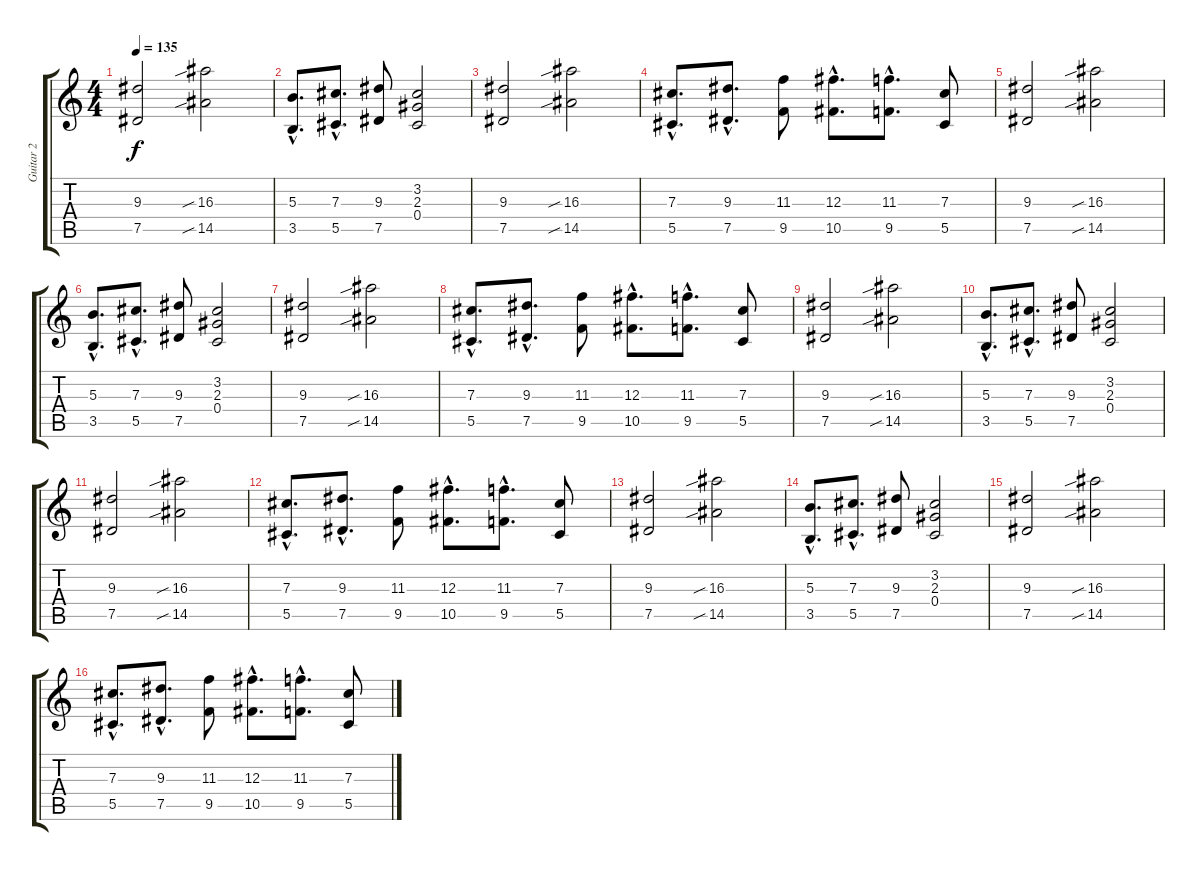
\track ("Guitar 2" "Guitar 2") {instrument overdrivenguitar}
\staff {score tabs}
\tuning (Eb4 Bb3 Gb3 Db3 Ab2 Eb2) {hide}
\ts (4 4)
\tempo 135
\clef g2
\ks c
(9.3 7.5).2{dy f} (16.3{sib} 14.5{sib}).2 |
(5.3{hac} 3.5{hac}).8{d} (7.3{hac} 5.5{hac}).8{d} (9.3 7.5).8 (3.2 2.3 0.4).2 |
(9.3 7.5).2 (16.3{sib} 14.5{sib}).2 |
(7.3{hac} 5.5{hac}).8{d} (9.3{hac} 7.5{hac}).8{d} (11.3 9.5).8 (12.3{hac} 10.5{hac}).8{d} (11.3{hac} 9.5{hac}).8{d} (7.3 5.5).8 |
(9.3 7.5).2 (16.3{sib} 14.5{sib}).2 |
(5.3{hac} 3.5{hac}).8{d} (7.3{hac} 5.5{hac}).8{d} (9.3 7.5).8 (3.2 2.3 0.4).2 |
(9.3 7.5).2 (16.3{sib} 14.5{sib}).2 |
(7.3{hac} 5.5{hac}).8{d} (9.3{hac} 7.5{hac}).8{d} (11.3 9.5).8 (12.3{hac} 10.5{hac}).8{d} (11.3{hac} 9.5{hac}).8{d} (7.3 5.5).8 |
(9.3 7.5).2 (16.3{sib} 14.5{sib}).2 |
(5.3{hac} 3.5{hac}).8{d} (7.3{hac} 5.5{hac}).8{d} (9.3 7.5).8 (3.2 2.3 0.4).2 |
(9.3 7.5).2 (16.3{sib} 14.5{sib}).2 |
(7.3{hac} 5.5{hac}).8{d} (9.3{hac} 7.5{hac}).8{d} (11.3 9.5).8 (12.3{hac} 10.5{hac}).8{d} (11.3{hac} 9.5{hac}).8{d} (7.3 5.5).8 |
(9.3 7.5).2 (16.3{sib} 14.5{sib}).2 |
(5.3{hac} 3.5{hac}).8{d} (7.3{hac} 5.5{hac}).8{d} (9.3 7.5).8 (3.2 2.3 0.4).2 |
(9.3 7.5).2 (16.3{sib} 14.5{sib}).2 |
(7.3{hac} 5.5{hac}).8{d} (9.3{hac} 7.5{hac}).8{d} (11.3 9.5).8 (12.3{hac} 10.5{hac}).8{d} (11.3{hac} 9.5{hac}).8{d} (7.3 5.5).8
